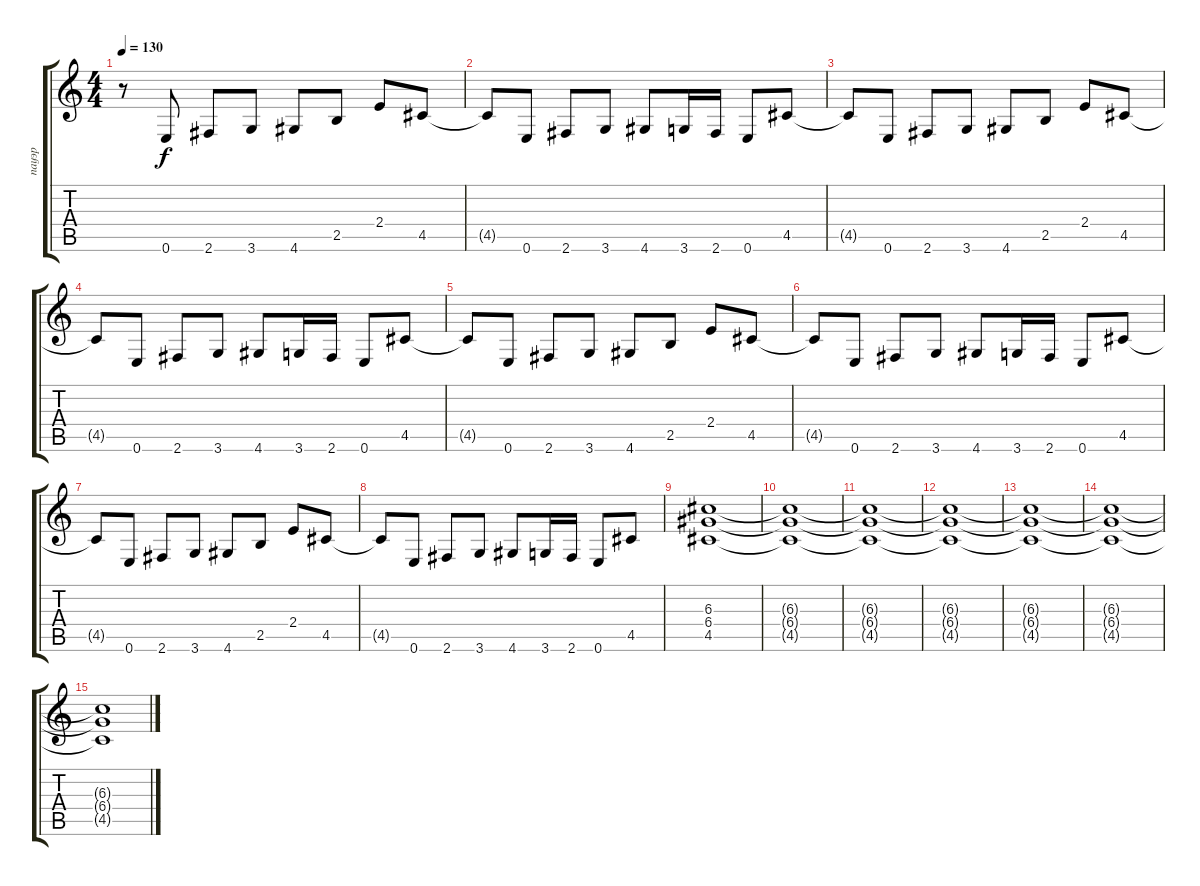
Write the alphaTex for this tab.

\track ("пауэр" "пауэр") {instrument distortionguitar}
\staff {score tabs}
\tuning (E4 B3 G3 D3 A2 E2) {hide}
\ts (4 4)
\tempo 130
\clef g2
\ks c
r.8{dy f} 0.6.8 2.6.8 3.6.8 4.6.8 2.5.8 2.4.8 4.5.8 |
4.5{t}.8 0.6.8 2.6.8 3.6.8 4.6.8 3.6.16 2.6.16 0.6.8 4.5.8 |
4.5{t}.8 0.6.8 2.6.8 3.6.8 4.6.8 2.5.8 2.4.8 4.5.8 |
4.5{t}.8 0.6.8 2.6.8 3.6.8 4.6.8 3.6.16 2.6.16 0.6.8 4.5.8 |
4.5{t}.8 0.6.8 2.6.8 3.6.8 4.6.8 2.5.8 2.4.8 4.5.8 |
4.5{t}.8 0.6.8 2.6.8 3.6.8 4.6.8 3.6.16 2.6.16 0.6.8 4.5.8 |
4.5{t}.8 0.6.8 2.6.8 3.6.8 4.6.8 2.5.8 2.4.8 4.5.8 |
4.5{t}.8 0.6.8 2.6.8 3.6.8 4.6.8 3.6.16 2.6.16 0.6.8 4.5.8 |
(6.3 6.4 4.5).1{instrument distortionguitar} |
(6.3{t} 6.4{t} 4.5{t}).1 |
(6.3{t} 6.4{t} 4.5{t}).1 |
(6.3{t} 6.4{t} 4.5{t}).1 |
(6.3{t} 6.4{t} 4.5{t}).1 |
(6.3{t} 6.4{t} 4.5{t}).1 |
(6.3{t} 6.4{t} 4.5{t}).1
